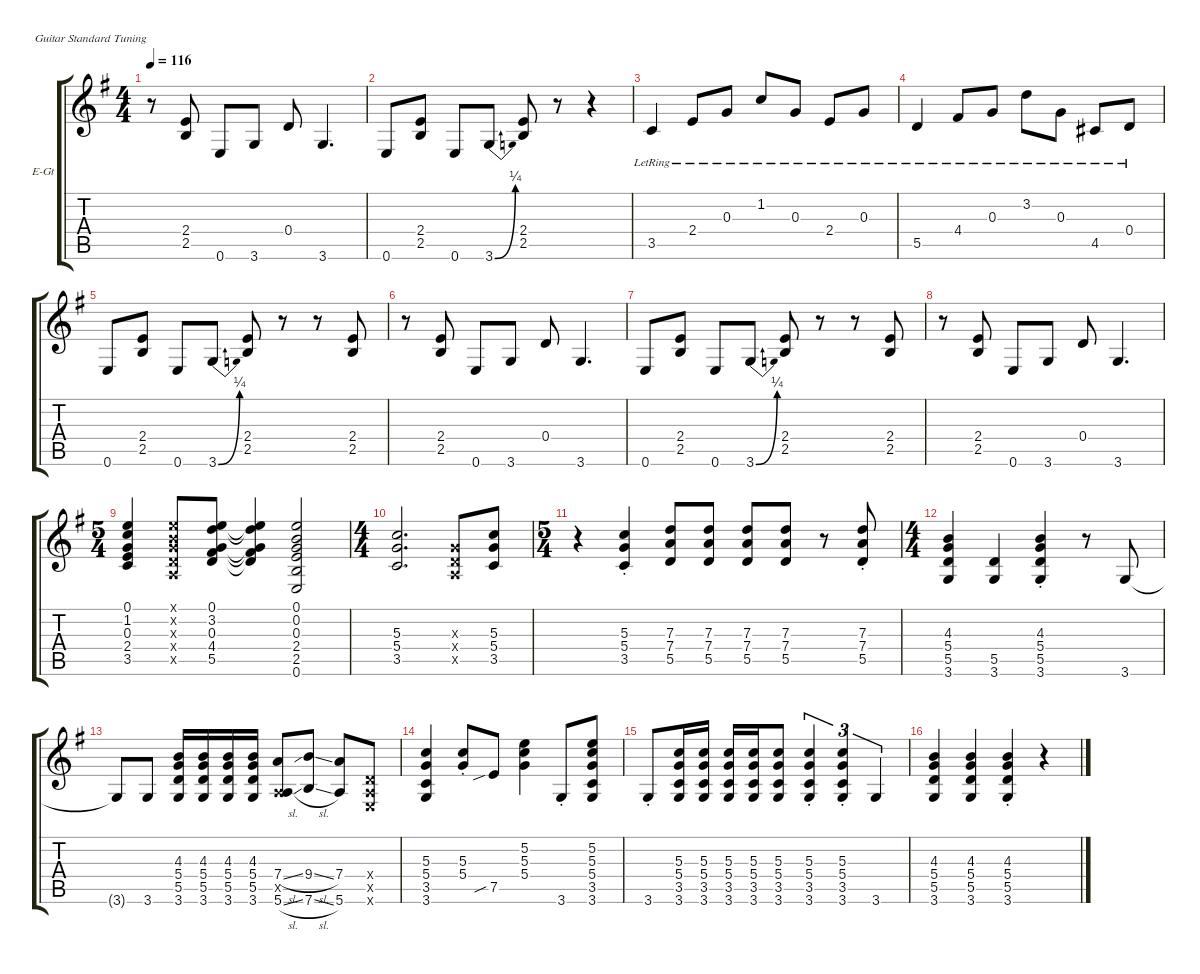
\defaultSystemsLayout 4
\hideDynamics
\bracketExtendMode groupsimilarinstruments
\multiBarRest
\firstSystemTrackNameOrientation horizontal
\otherSystemsTrackNameOrientation horizontal
\track ("E.Guitar 1" "E-Gt") {multiBarRest instrument electricguitarmuted}
\staff {score tabs}
\tuning (E4 B3 G3 D3 A2 E2)
\ts (4 4)
\tempo 116
\clef g2
\ks g
r.8{dy f} (2.4 2.5).8 0.6.8 3.6.8 0.4.8 3.6.4{d} |
0.6.8 (2.4 2.5).8 0.6.8 3.6{be (bend 0 0 60 1)}.8 (2.4 2.5).8 r.8 r.4 |
3.5{lr}.4 2.4{lr}.8 0.3{lr}.8 1.2{lr}.8 0.3{lr}.8 2.4{lr}.8 0.3{lr}.8 |
5.5{lr}.4 4.4{lr}.8 0.3{lr}.8 3.2{lr}.8 0.3{lr}.8 4.5{lr}.8 0.4{lr}.8 |
0.6.8 (2.4 2.5).8 0.6.8 3.6{be (bend 0 0 60 1)}.8 (2.4 2.5).8 r.8 r.8 (2.4 2.5).8 |
r.8 (2.4 2.5).8 0.6.8 3.6.8 0.4.8 3.6.4{d} |
0.6.8 (2.4 2.5).8 0.6.8 3.6{be (bend 0 0 60 1)}.8 (2.4 2.5).8 r.8 r.8 (2.4 2.5).8 |
r.8 (2.4 2.5).8 0.6.8 3.6.8 0.4.8 3.6.4{d} |
\ts (5 4)
(0.1 1.2 0.3 2.4 3.5).4 (0.1{x} 0.2{x} 0.3{x} 0.4{x} 0.5{x}).8 (0.1 3.2 0.3 4.4 5.5).8 (0.1{t} 3.2{t} 0.3{t} 4.4{t} 5.5{t}).4 (0.1 0.2 0.3 2.4 2.5 0.6).2 |
\ts (4 4)
(5.3 5.4 3.5).2{d} (0.3{x} 0.4{x} 0.5{x}).8 (5.3 5.4 3.5).8 |
\ts (5 4)
r.4 (5.3{st} 5.4{st} 3.5{st}).4 (7.3 7.4 5.5).8 (7.3 7.4 5.5).8 (7.3 7.4 5.5).8 (7.3 7.4 5.5).8 r.8 (7.3{st} 7.4{st} 5.5{st}).8 |
\ts (4 4)
(4.3 5.4 5.5 3.6).4 (5.5 3.6).4 (4.3{st} 5.4{st} 5.5{st} 3.6{st}).4 r.8 3.6.8 |
3.6{t}.8 3.6.8 (4.3 5.4 5.5 3.6).16 (4.3 5.4 5.5 3.6).16 (4.3 5.4 5.5 3.6).16 (4.3 5.4 5.5 3.6).16 (7.4{sl} 0.5{x} 5.6{sl}).8 (9.4{sl} 7.6{sl}).8 (7.4 5.6).8 (0.4{x} 0.5{x} 0.6{x}).8 |
(5.3 5.4 3.5 3.6).4 (5.3{st} 5.4{st}).8 7.5{sib}.8 (5.2 5.3 5.4).4 3.6{st}.8 (5.2 5.3 5.4 3.5 3.6).8 |
3.6{st}.8 (5.3 5.4 3.5 3.6).16 (5.3 5.4 3.5 3.6).16 (5.3 5.4 3.5 3.6).16 (5.3 5.4 3.5 3.6).16 (5.3 5.4 3.5 3.6).8 (5.3{st} 5.4{st} 3.5{st} 3.6{st}).4{tu (3 2)} (5.3{st} 5.4{st} 3.5{st} 3.6{st}).4{tu (3 2)} 3.6.4{tu (3 2)} |
(4.3 5.4 5.5 3.6).4 (4.3 5.4 5.5 3.6).4 (4.3{st} 5.4{st} 5.5{st} 3.6{st}).4 r.4
